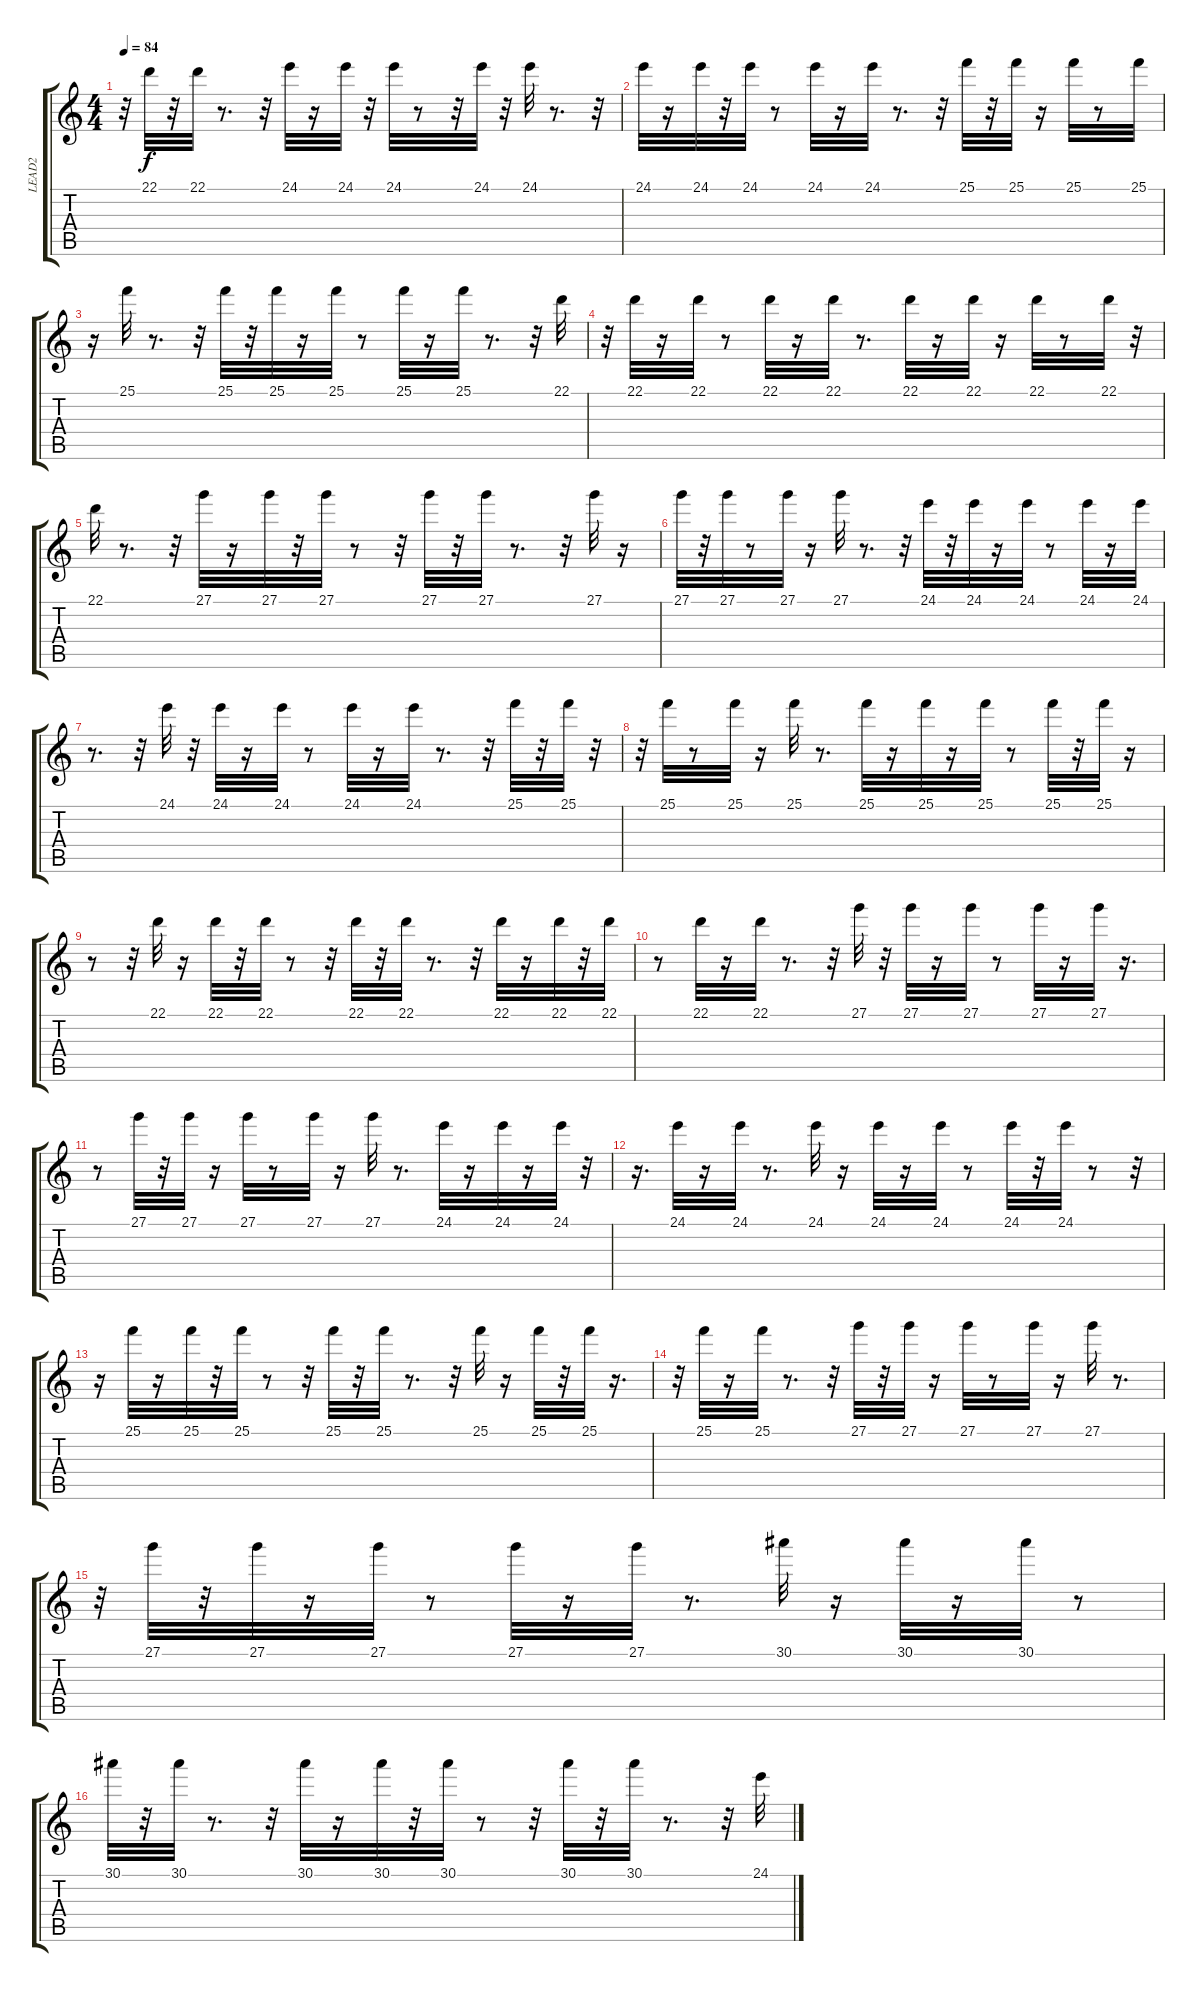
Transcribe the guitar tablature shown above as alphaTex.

\track ("LEAD2" "LEAD2") {instrument lead2sawtooth}
\staff {score tabs}
\tuning (E4 B3 G3 D3 A2 E2) {hide}
\ts (4 4)
\tempo 84
\clef g2
\ks c
r.32{dy f} 22.1.32 r.32 22.1.32 r.8{d} r.32 24.1.32 r.16 24.1.32 r.32 24.1.32 r.8 r.32 24.1.32 r.32 24.1.32 r.8{d} r.32 |
24.1.32 r.16 24.1.32 r.32 24.1.32 r.8 24.1.32 r.16 24.1.32 r.8{d} r.32 25.1.32 r.32 25.1.32 r.16 25.1.32 r.8 25.1.32 |
r.16 25.1.32 r.8{d} r.32 25.1.32 r.32 25.1.32 r.16 25.1.32 r.8 25.1.32 r.16 25.1.32 r.8{d} r.32 22.1.32 |
r.32 22.1.32 r.16 22.1.32 r.8 22.1.32 r.16 22.1.32 r.8{d} 22.1.32 r.16 22.1.32 r.16 22.1.32 r.8 22.1.32 r.32 |
22.1.32 r.8{d} r.32 27.1.32 r.16 27.1.32 r.32 27.1.32 r.8 r.32 27.1.32 r.32 27.1.32 r.8{d} r.32 27.1.32 r.16 |
27.1.32 r.32 27.1.32 r.8 27.1.32 r.16 27.1.32 r.8{d} r.32 24.1.32 r.32 24.1.32 r.16 24.1.32 r.8 24.1.32 r.16 24.1.32 |
r.8{d} r.32 24.1.32 r.32 24.1.32 r.16 24.1.32 r.8 24.1.32 r.16 24.1.32 r.8{d} r.32 25.1.32 r.32 25.1.32 r.32 |
r.32 25.1.32 r.8 25.1.32 r.16 25.1.32 r.8{d} 25.1.32 r.16 25.1.32 r.16 25.1.32 r.8 25.1.32 r.32 25.1.32 r.16 |
r.8 r.32 22.1.32 r.16 22.1.32 r.32 22.1.32 r.8 r.32 22.1.32 r.32 22.1.32 r.8{d} r.32 22.1.32 r.16 22.1.32 r.32 22.1.32 |
r.8 22.1.32 r.16 22.1.32 r.8{d} r.32 27.1.32 r.32 27.1.32 r.16 27.1.32 r.8 27.1.32 r.16 27.1.32 r.16{d} |
r.8 27.1.32 r.32 27.1.32 r.16 27.1.32 r.8 27.1.32 r.16 27.1.32 r.8{d} 24.1.32 r.16 24.1.32 r.16 24.1.32 r.32 |
r.16{d} 24.1.32 r.16 24.1.32 r.8{d} 24.1.32 r.16 24.1.32 r.16 24.1.32 r.8 24.1.32 r.32 24.1.32 r.8 r.32 |
r.16 25.1.32 r.16 25.1.32 r.32 25.1.32 r.8 r.32 25.1.32 r.32 25.1.32 r.8{d} r.32 25.1.32 r.16 25.1.32 r.32 25.1.32 r.16{d} |
r.32 25.1.32 r.16 25.1.32 r.8{d} r.32 27.1.32 r.32 27.1.32 r.16 27.1.32 r.8 27.1.32 r.16 27.1.32 r.8{d} |
r.32 27.1.32 r.32 27.1.32 r.16 27.1.32 r.8 27.1.32 r.16 27.1.32 r.8{d} 30.1.32 r.16 30.1.32 r.16 30.1.32 r.8 |
30.1.32 r.32 30.1.32 r.8{d} r.32 30.1.32 r.16 30.1.32 r.32 30.1.32 r.8 r.32 30.1.32 r.32 30.1.32 r.8{d} r.32 24.1.32
